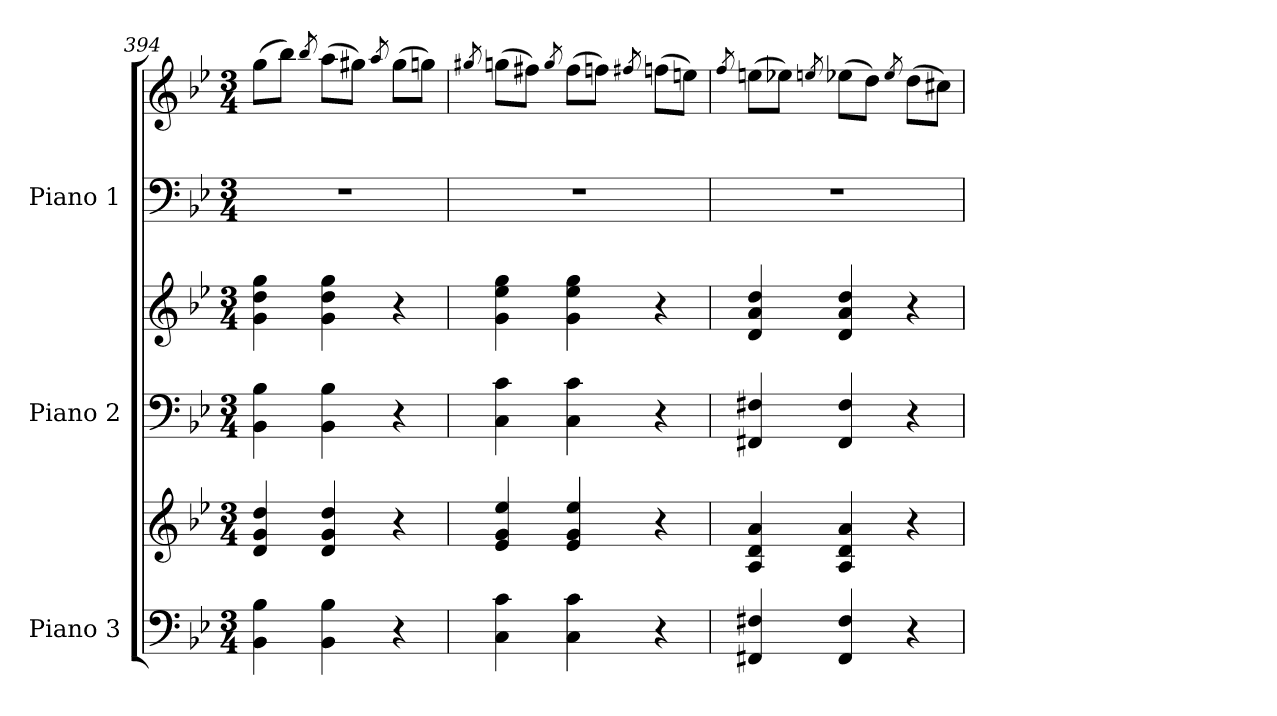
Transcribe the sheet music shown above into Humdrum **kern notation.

**kern	**kern	**kern	**kern	**kern	**kern
*part3	*part3	*part2	*part2	*part1	*part1
*staff6	*staff5	*staff4	*staff3	*staff2	*staff1
*I"Piano 3	*	*I"Piano 2	*	*I"Piano 1	*
*I'Pno. 3	*	*I'Pno. 2	*	*I'Pno. 1	*
*clefF4	*clefG2	*clefF4	*clefG2	*clefF4	*clefG2
*k[b-e-]	*k[b-e-]	*k[b-e-]	*k[b-e-]	*k[b-e-]	*k[b-e-]
*M3/4	*M3/4	*M3/4	*M3/4	*M3/4	*M3/4
=394	=394	=394	=394	=394	=394
4BB-\ 4B-\	4d/ 4g/ 4dd/	4BB-\ 4B-\	4g\ 4dd\ 4gg\	2.r	(>8gg\L
.	.	.	.	.	8bb-\J)
.	.	.	.	.	8qbb-/
4BB-\ 4B-\	4d/ 4g/ 4dd/	4BB-\ 4B-\	4g\ 4dd\ 4gg\	.	(>8aa\L
.	.	.	.	.	8gg#X\J)
.	.	.	.	.	8qaa/
4r	4r	4r	4r	.	(>8gg#\L
.	.	.	.	.	8ggn\J)
!!LO:LB:g=z
=395	=395	=395	=395	=395	=395
.	.	.	.	.	8qgg#X/
4C\ 4c\	4e-/ 4g/ 4ee-/	4C\ 4c\	4g\ 4ee-\ 4gg\	2.r	(>8ggn\L
.	.	.	.	.	8ff#X\J)
.	.	.	.	.	8qgg/
4C\ 4c\	4e-/ 4g/ 4ee-/	4C\ 4c\	4g\ 4ee-\ 4gg\	.	(>8ff#\L
.	.	.	.	.	8ffn\J)
.	.	.	.	.	8qff#X/
4r	4r	4r	4r	.	(>8ffn\L
.	.	.	.	.	8een\J)
=396	=396	=396	=396	=396	=396
.	.	.	.	.	8qff/
4FF#X/ 4F#X/	4A/ 4d/ 4a/	4FF#X/ 4F#X/	4d/ 4a/ 4dd/	2.r	(>8een\L
.	.	.	.	.	8ee-X\J)
.	.	.	.	.	8qeen/
4FF#/ 4F#/	4A/ 4d/ 4a/	4FF#/ 4F#/	4d/ 4a/ 4dd/	.	(>8ee-X\L
.	.	.	.	.	8dd\J)
.	.	.	.	.	8qee-/
4r	4r	4r	4r	.	(>8dd\L
.	.	.	.	.	8cc#X\J)
=	=	=	=	=	=
*-	*-	*-	*-	*-	*-
